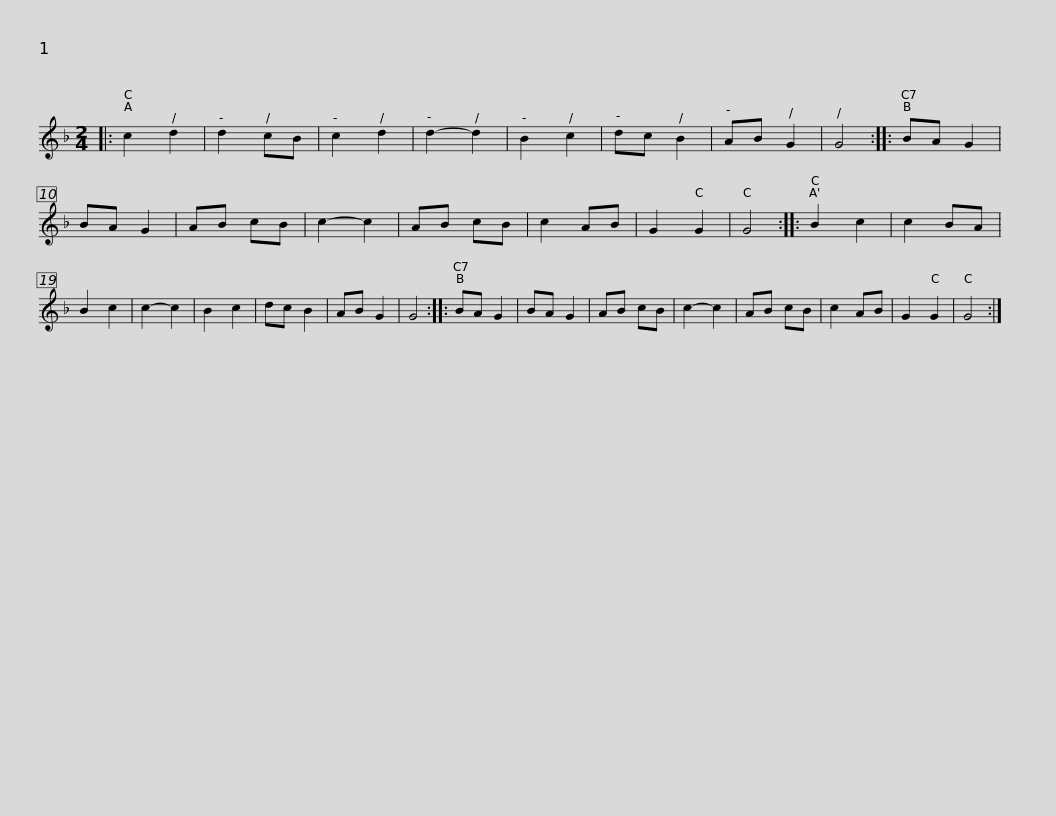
X:1
L:1/8
M:2/4
I:linebreak $
K:F
V:1 treble
V:1
|: c2 d2 | d2 cB | c2 d2 | d2- d2 | B2 c2 | %5
 dc B2 | AB G2 | G4 :: BA G2 | BA G2 | %10
 AB cB | c2- c2 | AB cB | c2 AB |$ G2 G2 | %15
 G4 :: B2 c2 | c2 BA | B2 c2 | c2- c2 | %20
 B2 c2 | dc B2 | AB G2 | G4 :: BA G2 | %25
 BA G2 | AB cB | c2- c2 | AB cB |$ c2 AB | %30
 G2 G2 | G4 :| %32
